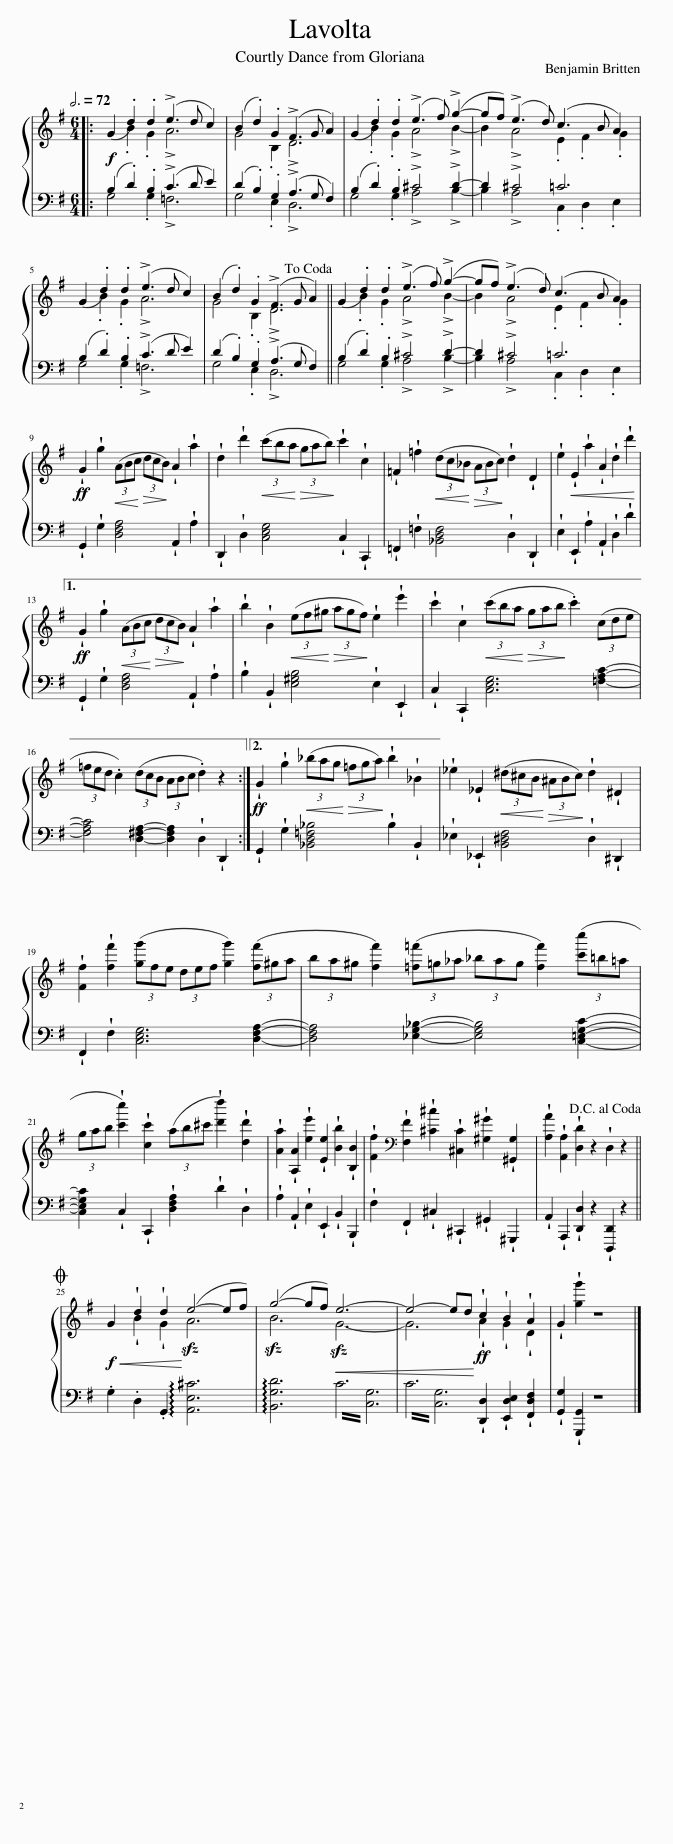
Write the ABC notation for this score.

X:1
%%score { ( 1 2 ) | ( 3 4 ) }
L:1/8
Q:3/4=72
M:6/4
I:linebreak $
K:G
V:1 treble
V:2 treble
V:3 bass
V:4 bass
V:1
|:!f! (G2 .d2) .d2 (!>!e3 d c2) | (B2 .d2) .G2 (!>!F3 G A2) | (G2 .d2) .d2 (!>!e3 f) (!>!g2- | gf) (!>!e3 d) (c3 B A2) |$ (G2 .d2) .d2 (!>!e3 d c2) | %5
 (B2 .d2) .G2 (!>!F3 G A2)!dacoda! || (G2 .d2) .d2 (!>!e3 f) (!>!g2- | gf) (!>!e3 d) (c3 B A2) |$!ff! !wedge!G2 !wedge!g2!f!!<(! (3(ABc!<)!!ff!!>(! (3dcB)!>)!!f! !wedge!A2 !wedge!a2 | !wedge!d2 !wedge!d'2!<(! (3(c'ba!<)!!ff!!>(! (3gab)!>)!!f! !wedge!c'2 !wedge!c2 | %10
 !wedge!=F2 !wedge!=f2!<(! (3(dc_B!<)!!ff!!>(! (3ABc)!>)!!f! !wedge!d2 !wedge!D2 | !wedge!e2!<(! !wedge!E2 !wedge!a2 !wedge!A2 !wedge!d2 !wedge!d'2!<)! |1$!ff! !wedge!G2 !wedge!g2!<(! (3(ABc!<)!!fff!!>(! (3dcB)!>)!!ff! !wedge!A2 !wedge!a2 | !wedge!b2 !wedge!B2!<(! (3(ef^g!<)!!fff!!>(! (3agf)!>)!!ff! !wedge!e2 !wedge!e'2 | !wedge!c'2 !wedge!c2!<(! (3(c'ba!<)!!fff!!>(! (3gab!>)!!ff! .c'2) (3(cde |$ %15
 (3=fed .c2) (3(dcB (3ABc .d2) z2 :|2!ff! !wedge!G2 !wedge!g2!<(! (3(_bag!<)!!fff!!>(! (3=fga)!>)!!ff! !wedge!b2 !wedge!_B2 || !wedge!_e2 !wedge!_E2!<(! (3(^d^cB!<)!!fff!!>(! (3^ABc)!>)!!ff! !wedge!d2 !wedge!^D2 |$ !wedge![Ff]2 !wedge![ff']2 (3([gg']fe (3def [gg']2) (3([ff']^ga | (3ba^g [ff']2) (3([=f=f']=g_a (3_bag [ff']2) (3([c'c'']=b=a |$ %20
 (3gab !wedge![c'c'']2) !wedge![cc']2 (3(ab^c' !wedge![d'd'']2) !wedge![dd']2 | !wedge![Aa]2 !wedge![A,A]2 !wedge![ee']2 !wedge![Ee]2 !wedge![Bb]2 !wedge![B,B]2 | !wedge![Ff]2[K:bass] !wedge![F,F]2 !wedge![^C^c]2 !wedge![^C,C]2 !wedge![^G,^G]2 !wedge![^G,,G,]2 | !wedge![A,A]2 !wedge![A,,A,]2 !wedge![D,D]2 z2 !wedge!D,2 z2!D.C.! ||$[K:treble]O!f!!<(! G2 !wedge!d2 !wedge!d2!<)!!sfz! (e4- ef) | %25
!sfz! (g4- gf)!sfz!!<(! e6- | e4- ed!<)!!ff! !wedge!c2 !wedge!B2 !wedge!A2 | !wedge!G2 !wedge![gg']2 z8 |] %28
V:2
|: x2 .B2 .G2 !>!A6 | G4 .B,2 !>!D6 | x2 .B2 .G2 !>!A4 !>!B2- | B2 !>!A4 .E2 .F2 .G2 |$ x2 .B2 .G2 !>!A6 | %5
 G4 .B,2 !>!D6 || x2 .B2 .G2 !>!A4 !>!B2- | B2 !>!A4 .E2 .F2 .G2 |$ x12 | x12 | %10
 x12 | x12 |1$ x12 | x12 | x12 |$ %15
 x12 :|2 x12 || x12 |$ x12 | x12 |$ %20
 x12 | x12 | x2[K:bass] x10 | x12 ||$[K:treble] x2 !wedge!B2 !wedge!G2 A6 | %25
 B6 G6- | G6 !wedge!A2 !wedge!G2 !wedge!D2 | x12 |] %28
V:3
|: (B,2 .D2) .B,2 (!>!C3 D E2) | (D2 .B,2) .G,2 (!>!A,3 G, F,2) | (B,2 .D2) .B,2 !>!^C4 !>!D2- | D2 !>!^C4 =C6 |$ (B,2 .D2) .B,2 (!>!C3 D E2) | %5
 (D2 .B,2) .G,2 (!>!A,3 G, F,2) || (B,2 .D2) .B,2 !>!^C4 !>!D2- | D2 !>!^C4 =C6 |$ !wedge!G,,2 !wedge!G,2 [D,F,A,]4 !wedge!A,,2 !wedge!A,2 | !wedge!D,,2 !wedge!D,2 [C,E,G,]4 !wedge!C,2 !wedge!C,,2 | %10
 !wedge!=F,,2 !wedge!=F,2 [_B,,D,F,]4 !wedge!D,2 !wedge!D,,2 | !wedge!E,2 !wedge!E,,2 !wedge!A,2 !wedge!A,,2 !wedge!D,2 !wedge!D2 |1$ !wedge!G,,2 !wedge!G,2 [D,F,A,]4 !wedge!A,,2 !wedge!A,2 | !wedge!B,2 !wedge!B,,2 [E,^G,B,]4 !wedge!E,2 !wedge!E,,2 | !wedge!C,2 !wedge!C,,2 [C,E,G,]6 [=F,A,C]2- |$ %15
 [F,A,C]4 [D,^F,A,]2- [D,F,A,]2 !wedge!D,2 !wedge!D,,2 :|2 !wedge!G,,2 !wedge!G,2 [_B,,D,=F,_B,]4 !wedge!B,2 !wedge!B,,2 || !wedge!_E,2 !wedge!_E,,2 [B,,^D,F,]4 !wedge!D,2 !wedge!^D,,2 |$ !wedge!F,,2 !wedge!F,2 [C,E,G,]6 [D,F,A,]2- | [D,F,A,]4 [_E,G,_B,]2- [E,G,B,]4 [C,=E,G,C]2- |$ %20
 [C,E,G,C]2 !wedge!C,2 !wedge!C,,2 !wedge![D,F,A,]2 !wedge!D2 !wedge!D,2 | !wedge!A,2 !wedge!A,,2 !wedge!E,2 !wedge!E,,2 !wedge!B,,2 !wedge!B,,,2 | !wedge!F,2 !wedge!F,,2 !wedge!^C,2 !wedge!^C,,2 !wedge!^G,,2 !wedge!^G,,,2 | !wedge!A,,2 !wedge!A,,,2 !wedge![D,,D,]2 z2 !wedge![D,,,D,,]2 z2 ||$ .G,2 .D,2 .G,,2 !arpeggio![A,,E,^C]6 | %25
 !arpeggio![B,,G,D]6 !//-!C3 [C,G,]3 | !//-!C3 [C,G,]3 !wedge![D,,D,]2 !wedge![E,,D,E,]2 !wedge![F,,D,F,]2 | !wedge![G,,G,]2 !wedge![G,,,G,,]2 z8 |] %28
V:4
|: G,4 .G,2 !>!=F,6 | G,4 .E,2 !>!D,6 | G,4 .G,2 !>!A,4 !>!B,2- | B,2 !>!A,4 .C,2 .D,2 .E,2 |$ G,4 .G,2 !>!=F,6 | %5
 G,4 .E,2 !>!D,6 || G,4 .G,2 !>!A,4 !>!B,2- | B,2 !>!A,4 .C,2 .D,2 .E,2 |$ x12 | x12 | %10
 x12 | x12 |1$ x12 | x12 | x12 |$ %15
 x12 :|2 x12 || x12 |$ x12 | x12 |$ %20
 x12 | x12 | x12 | x8 x2 x2 ||$ x12 | %25
 x12 | x12 | x12 |] %28
